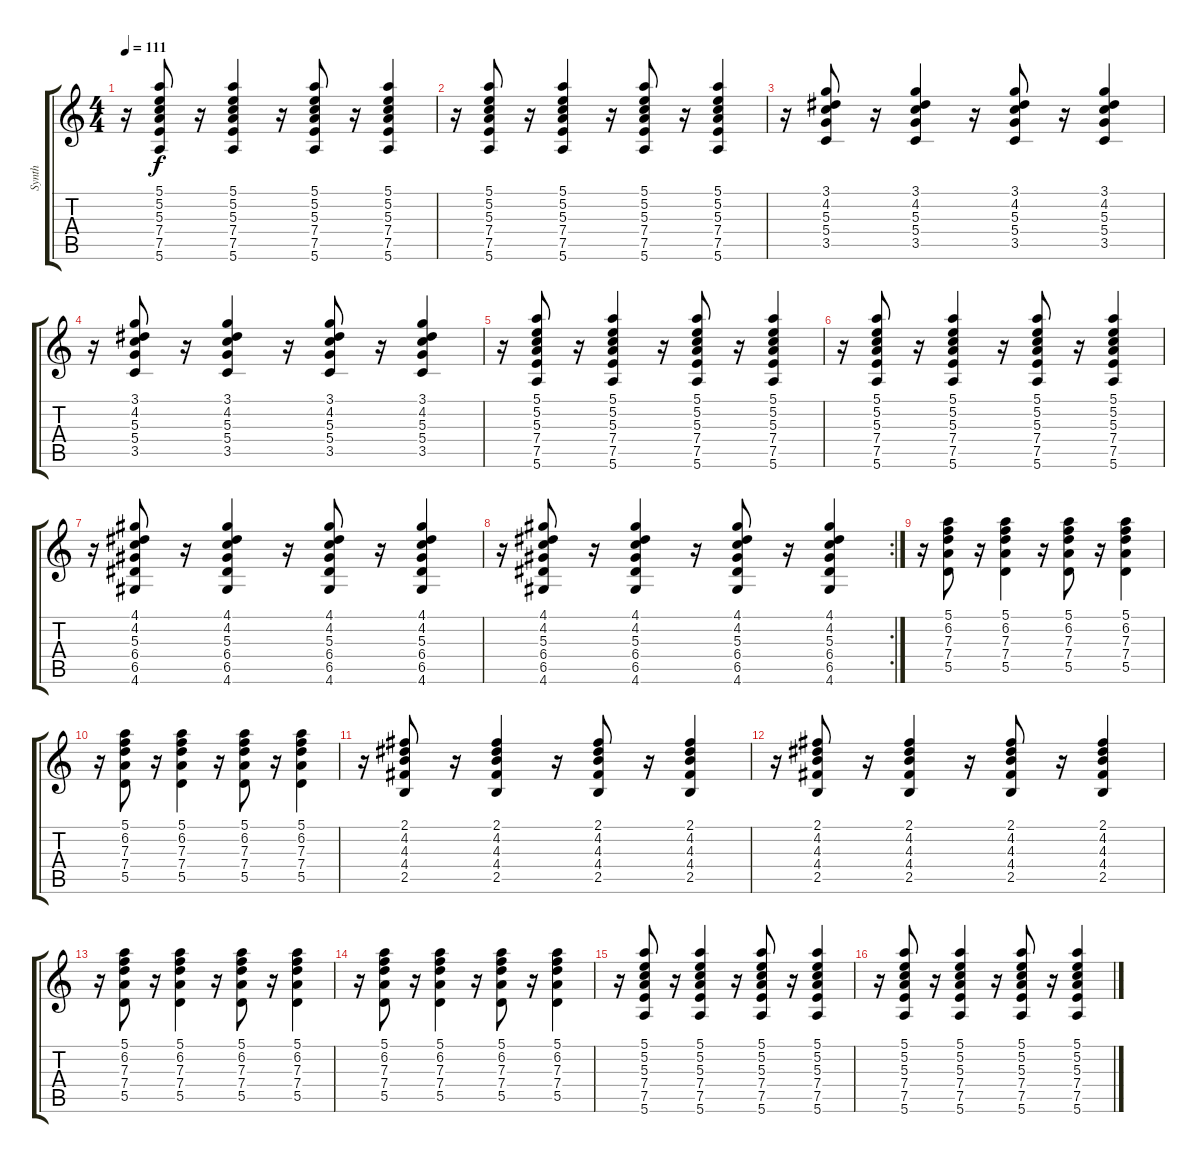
\track ("Synth" "Synth") {instrument rockorgan}
\staff {score tabs}
\tuning (E5 B4 G4 D4 A3 E3) {hide}
\ts (4 4)
\tempo 111
\clef g2
\ks c
r.16{dy f instrument rockorgan} (5.1 5.2 5.3 7.4 7.5 5.6).8 r.16 (5.1 5.2 5.3 7.4 7.5 5.6).4 r.16 (5.1 5.2 5.3 7.4 7.5 5.6).8 r.16 (5.1 5.2 5.3 7.4 7.5 5.6).4 |
r.16 (5.1 5.2 5.3 7.4 7.5 5.6).8 r.16 (5.1 5.2 5.3 7.4 7.5 5.6).4 r.16 (5.1 5.2 5.3 7.4 7.5 5.6).8 r.16 (5.1 5.2 5.3 7.4 7.5 5.6).4 |
r.16 (3.1 4.2 5.3 5.4 3.5).8 r.16 (3.1 4.2 5.3 5.4 3.5).4 r.16 (3.1 4.2 5.3 5.4 3.5).8 r.16 (3.1 4.2 5.3 5.4 3.5).4 |
r.16 (3.1 4.2 5.3 5.4 3.5).8 r.16 (3.1 4.2 5.3 5.4 3.5).4 r.16 (3.1 4.2 5.3 5.4 3.5).8 r.16 (3.1 4.2 5.3 5.4 3.5).4 |
r.16 (5.1 5.2 5.3 7.4 7.5 5.6).8 r.16 (5.1 5.2 5.3 7.4 7.5 5.6).4 r.16 (5.1 5.2 5.3 7.4 7.5 5.6).8 r.16 (5.1 5.2 5.3 7.4 7.5 5.6).4 |
r.16 (5.1 5.2 5.3 7.4 7.5 5.6).8 r.16 (5.1 5.2 5.3 7.4 7.5 5.6).4 r.16 (5.1 5.2 5.3 7.4 7.5 5.6).8 r.16 (5.1 5.2 5.3 7.4 7.5 5.6).4 |
r.16 (4.1 4.2 5.3 6.4 6.5 4.6).8 r.16 (4.1 4.2 5.3 6.4 6.5 4.6).4 r.16 (4.1 4.2 5.3 6.4 6.5 4.6).8 r.16 (4.1 4.2 5.3 6.4 6.5 4.6).4 |
\rc 2
r.16 (4.1 4.2 5.3 6.4 6.5 4.6).8 r.16 (4.1 4.2 5.3 6.4 6.5 4.6).4 r.16 (4.1 4.2 5.3 6.4 6.5 4.6).8 r.16 (4.1 4.2 5.3 6.4 6.5 4.6).4 |
r.16 (5.1 6.2 7.3 7.4 5.5).8 r.16 (5.1 6.2 7.3 7.4 5.5).4 r.16 (5.1 6.2 7.3 7.4 5.5).8 r.16 (5.1 6.2 7.3 7.4 5.5).4 |
r.16 (5.1 6.2 7.3 7.4 5.5).8 r.16 (5.1 6.2 7.3 7.4 5.5).4 r.16 (5.1 6.2 7.3 7.4 5.5).8 r.16 (5.1 6.2 7.3 7.4 5.5).4 |
r.16 (2.1 4.2 4.3 4.4 2.5).8 r.16 (2.1 4.2 4.3 4.4 2.5).4 r.16 (2.1 4.2 4.3 4.4 2.5).8 r.16 (2.1 4.2 4.3 4.4 2.5).4 |
r.16 (2.1 4.2 4.3 4.4 2.5).8 r.16 (2.1 4.2 4.3 4.4 2.5).4 r.16 (2.1 4.2 4.3 4.4 2.5).8 r.16 (2.1 4.2 4.3 4.4 2.5).4 |
r.16 (5.1 6.2 7.3 7.4 5.5).8 r.16 (5.1 6.2 7.3 7.4 5.5).4 r.16 (5.1 6.2 7.3 7.4 5.5).8 r.16 (5.1 6.2 7.3 7.4 5.5).4 |
r.16 (5.1 6.2 7.3 7.4 5.5).8 r.16 (5.1 6.2 7.3 7.4 5.5).4 r.16 (5.1 6.2 7.3 7.4 5.5).8 r.16 (5.1 6.2 7.3 7.4 5.5).4 |
r.16 (5.1 5.2 5.3 7.4 7.5 5.6).8 r.16 (5.1 5.2 5.3 7.4 7.5 5.6).4 r.16 (5.1 5.2 5.3 7.4 7.5 5.6).8 r.16 (5.1 5.2 5.3 7.4 7.5 5.6).4 |
r.16 (5.1 5.2 5.3 7.4 7.5 5.6).8 r.16 (5.1 5.2 5.3 7.4 7.5 5.6).4 r.16 (5.1 5.2 5.3 7.4 7.5 5.6).8 r.16 (5.1 5.2 5.3 7.4 7.5 5.6).4
